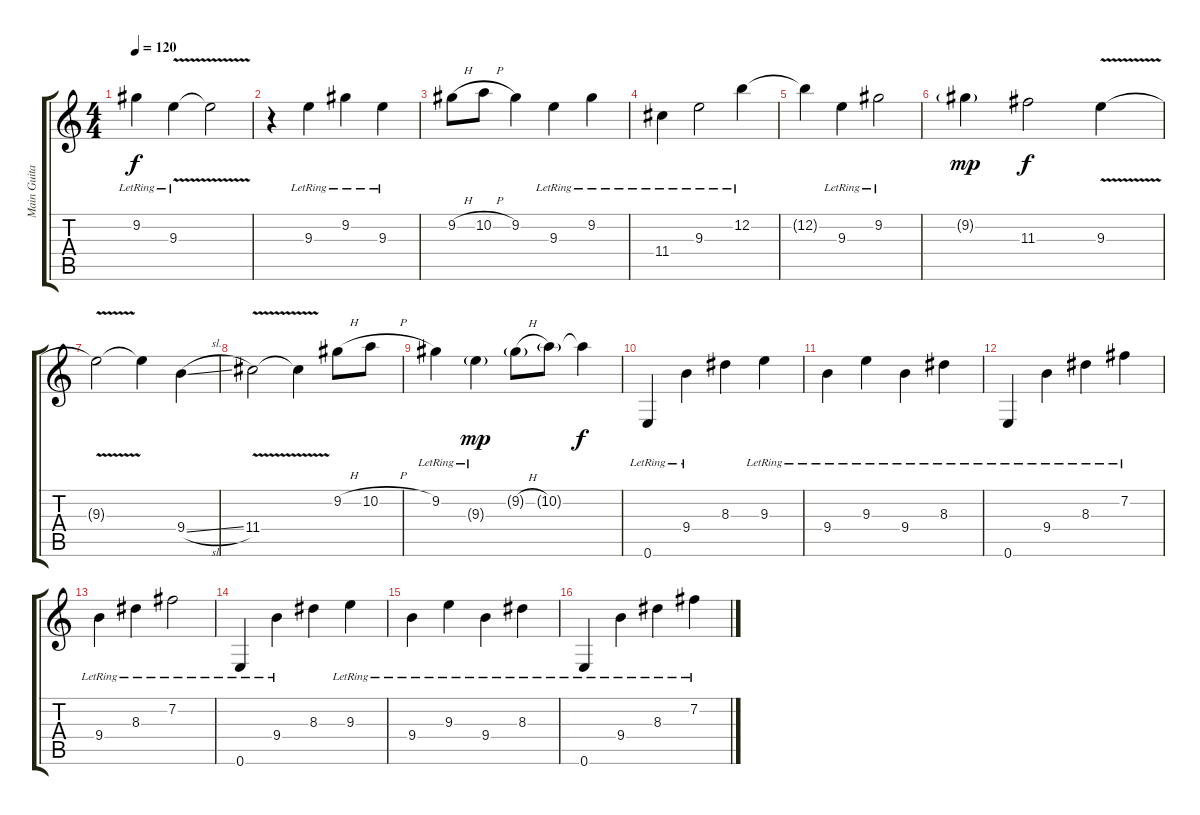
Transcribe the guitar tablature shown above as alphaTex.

\track ("Main Guitar" "Main Guita") {instrument electricguitarjazz}
\staff {score tabs}
\tuning (E4 B3 G3 D3 A2 E2) {hide}
\ts (4 4)
\tempo 120
\clef g2
\ks c
9.2{lr}.4{dy f} 9.3{v lr}.4 9.3{t}.2 |
r.4 9.3{lr}.4 9.2{lr}.4 9.3{lr}.4 |
9.2{h}.8 10.2{h}.8 9.2.4 9.3{lr}.4 9.2{lr}.4 |
11.4{lr}.4 9.3{lr}.2 12.2{lr}.4 |
12.2{t}.4 9.3{lr}.4 9.2{lr}.2 |
9.2{g}.4{dy mp} 11.3.2{dy f} 9.3{v}.4 |
9.3{t}.2 9.3{t}.4 9.4{sl}.4 |
11.4{v}.2 11.4{t}.4 9.2{h}.8 10.2{h}.8 |
9.2{lr}.4 9.3{g lr}.4{dy mp} 9.2{h g}.8 10.2{g}.8 10.2{t}.4{dy f} |
0.6{lr}.4{volume 10} 9.4{lr}.4 8.3.4 9.3{lr}.4 |
9.4{lr}.4 9.3{lr}.4 9.4{lr}.4 8.3{lr}.4 |
0.6{lr}.4 9.4{lr}.4 8.3{lr}.4 7.2{lr}.4 |
9.4{lr}.4 8.3{lr}.4 7.2{lr}.2 |
0.6{lr}.4 9.4{lr}.4 8.3.4 9.3{lr}.4 |
9.4{lr}.4 9.3{lr}.4 9.4{lr}.4 8.3{lr}.4 |
0.6{lr}.4 9.4{lr}.4 8.3{lr}.4 7.2{lr}.4
